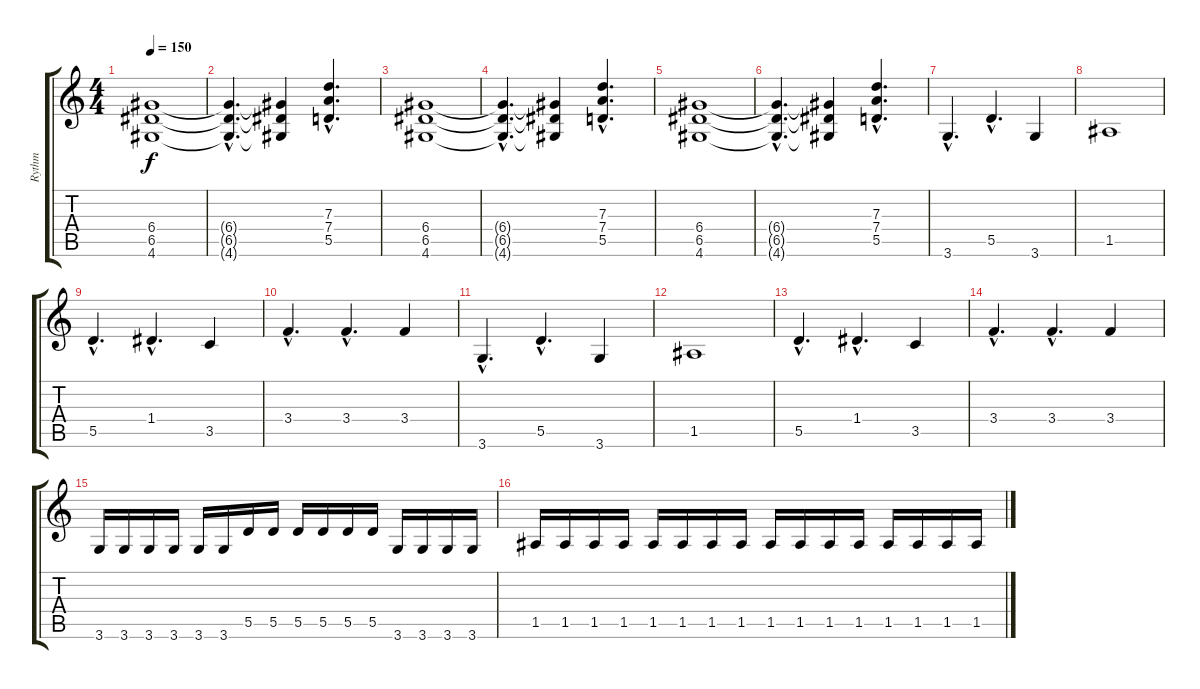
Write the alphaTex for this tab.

\track ("Rythm" "Rythm") {instrument distortionguitar}
\staff {score tabs}
\tuning (E4 B3 G3 D3 A2 E2) {hide}
\ts (4 4)
\tempo 150
\clef g2
\ks c
(6.4 6.5 4.6).1{dy f} |
(6.4{hac t} 6.5{hac t} 4.6{hac t}).4{d} (6.4{t} 6.5{t} 4.6{t}).4 (7.3{hac} 7.4{hac} 5.5{hac}).4{d} |
(6.4 6.5 4.6).1 |
(6.4{hac t} 6.5{hac t} 4.6{hac t}).4{d} (6.4{t} 6.5{t} 4.6{t}).4 (7.3{hac} 7.4{hac} 5.5{hac}).4{d} |
(6.4 6.5 4.6).1 |
(6.4{hac t} 6.5{hac t} 4.6{hac t}).4{d} (6.4{t} 6.5{t} 4.6{t}).4 (7.3{hac} 7.4{hac} 5.5{hac}).4{d} |
3.6{hac}.4{d} 5.5{hac}.4{d} 3.6.4 |
1.5.1 |
5.5{hac}.4{d} 1.4{hac}.4{d} 3.5.4 |
3.4{hac}.4{d} 3.4{hac}.4{d} 3.4.4 |
3.6{hac}.4{d} 5.5{hac}.4{d} 3.6.4 |
1.5.1 |
5.5{hac}.4{d} 1.4{hac}.4{d} 3.5.4 |
3.4{hac}.4{d} 3.4{hac}.4{d} 3.4.4 |
3.6.16 3.6.16 3.6.16 3.6.16 3.6.16 3.6.16 5.5.16 5.5.16 5.5.16 5.5.16 5.5.16 5.5.16 3.6.16 3.6.16 3.6.16 3.6.16 |
1.5.16 1.5.16 1.5.16 1.5.16 1.5.16 1.5.16 1.5.16 1.5.16 1.5.16 1.5.16 1.5.16 1.5.16 1.5.16 1.5.16 1.5.16 1.5.16
